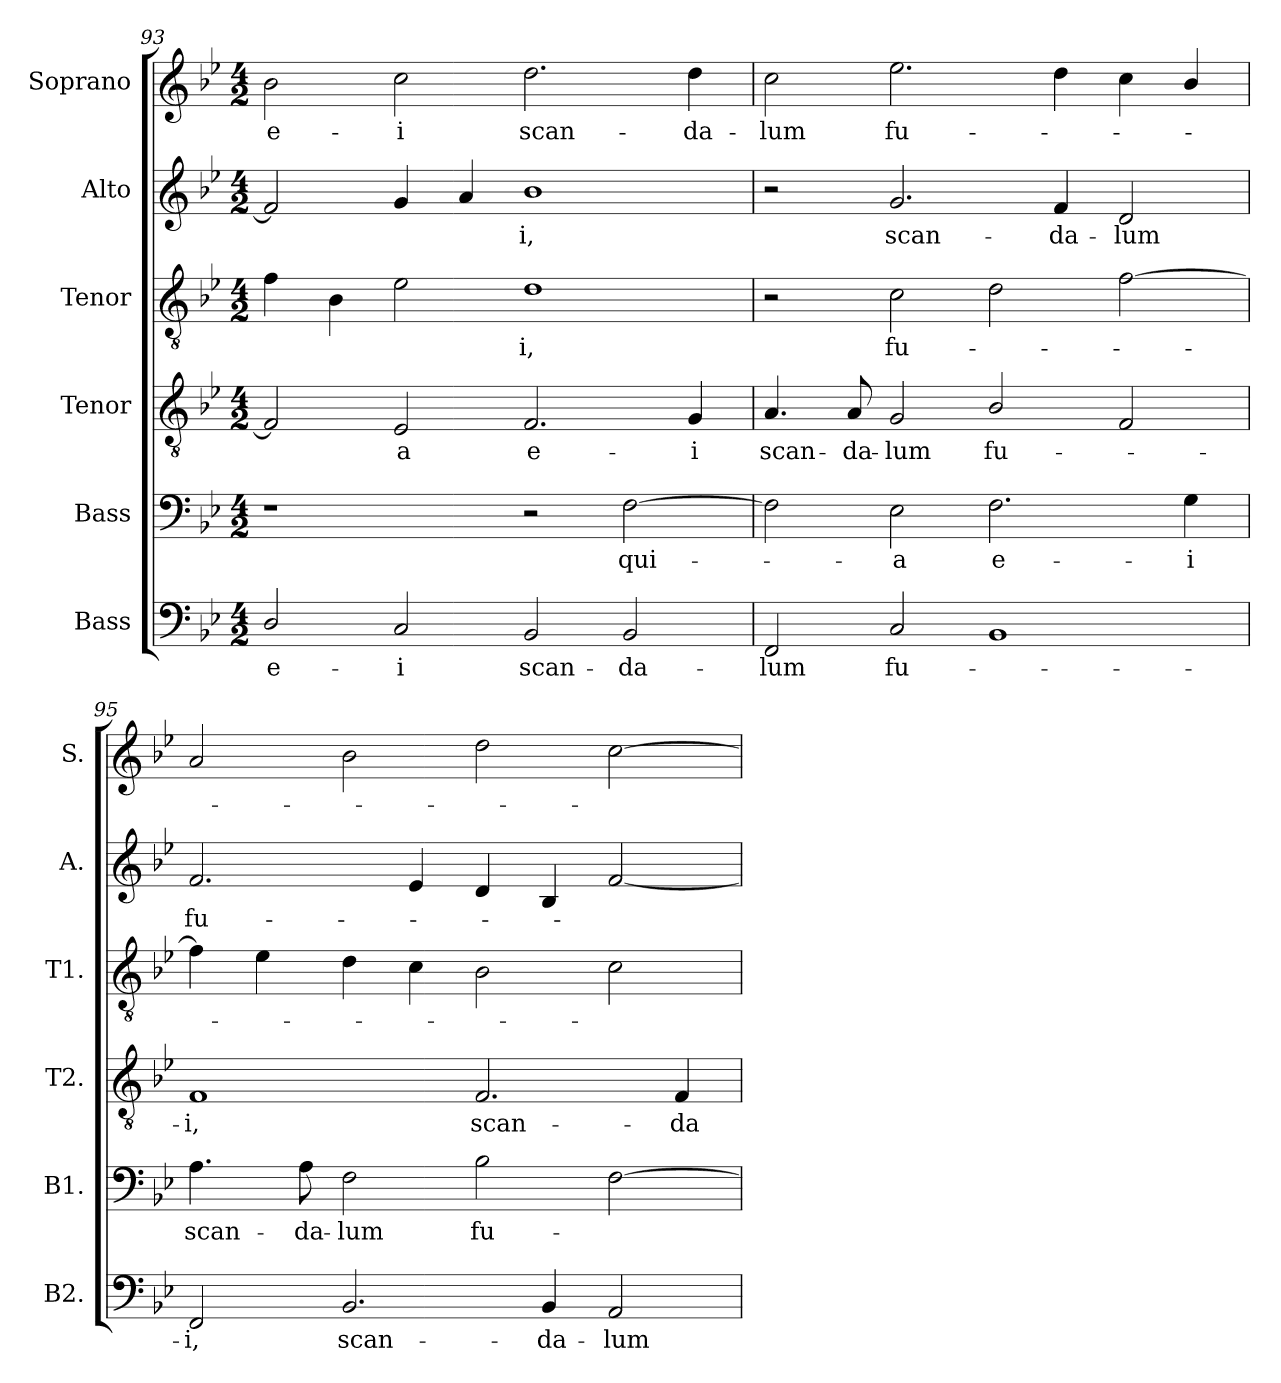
**kern	**text	**kern	**text	**kern	**text	**kern	**text	**kern	**text	**kern	**text
*part6	*part6	*part5	*part5	*part4	*part4	*part3	*part3	*part2	*part2	*part1	*part1
*staff6	*staff6	*staff5	*staff5	*staff4	*staff4	*staff3	*staff3	*staff2	*staff2	*staff1	*staff1
*I"Bass	*	*I"Bass	*	*I"Tenor	*	*I"Tenor	*	*I"Alto	*	*I"Soprano	*
*I'B2.	*	*I'B1.	*	*I'T2.	*	*I'T1.	*	*I'A.	*	*I'S.	*
!!LO:LB:g=z
*clefF4	*	*clefF4	*	*clefGv2	*	*clefGv2	*	*clefG2	*	*clefG2	*
*	*	*	*	*ITrd7c12	*	*ITrd7c12	*	*	*	*	*
*k[b-e-]	*	*k[b-e-]	*	*k[b-e-]	*	*k[b-e-]	*	*k[b-e-]	*	*k[b-e-]	*
*B-:	*	*B-:	*	*B-:	*	*B-:	*	*B-:	*	*B-:	*
*M4/2	*	*M4/2	*	*M4/2	*	*M4/2	*	*M4/2	*	*M4/2	*
=93	=93	=93	=93	=93	=93	=93	=93	=93	=93	=93	=93
!	!LO:LY:b:color=#000000	!	!	!	!	!	!	!	!	!	!
!	!	!	!	!	!	!	!	!	!	!	!LO:LY:b:color=#000000
2Di/	e-	1r	.	2FFi/]	.	4Fi\	.	2fi/]	.	2b-i\	e-
.	.	.	.	.	.	4BB-i\	.	.	.	.	.
!	!LO:LY:b:color=#000000	!	!	!	!	!	!	!	!	!	!
!	!	!	!	!	!LO:LY:b:color=#000000	!	!	!	!	!	!
!	!	!	!	!	!	!	!	!	!	!	!LO:LY:b:color=#000000
2Ci/	-i	.	.	2EE-i/	-a	2E-i\	.	4gi/	.	2cci\	-i
.	.	.	.	.	.	.	.	4ai/	.	.	.
!	!LO:LY:b:color=#000000	!	!	!	!	!	!	!	!	!	!
!	!	!	!	!	!LO:LY:b:color=#000000	!	!	!	!	!	!
!	!	!	!	!	!	!	!LO:LY:b:color=#000000	!	!	!	!
!	!	!	!	!	!	!	!	!	!LO:LY:b:color=#000000	!	!
!	!	!	!	!	!	!	!	!	!	!	!LO:LY:b:color=#000000
2BB-i/	scan-	2r	.	2.FFi/	e-	1Di	-i,	1b-i	-i,	2.ddi\	scan-
!	!LO:LY:b:color=#000000	!	!	!	!	!	!	!	!	!	!
!	!	!	!LO:LY:b:color=#000000	!	!	!	!	!	!	!	!
2BB-i/	-da-	[>2Fi\	qui-	.	.	.	.	.	.	.	.
!	!	!	!	!	!LO:LY:b:color=#000000	!	!	!	!	!	!
!	!	!	!	!	!	!	!	!	!	!	!LO:LY:b:color=#000000
.	.	.	.	4GGi/	-i	.	.	.	.	4ddi\	-da-
=94	=94	=94	=94	=94	=94	=94	=94	=94	=94	=94	=94
!	!LO:LY:b:color=#000000	!	!	!	!	!	!	!	!	!	!
!	!	!	!	!	!LO:LY:b:color=#000000	!	!	!	!	!	!
!	!	!	!	!	!	!	!	!	!	!	!LO:LY:b:color=#000000
2FFi/	-lum	2Fi\]	.	4.AAi/	scan-	2r	.	2r	.	2cci\	-lum
!	!	!	!	!	!LO:LY:b:color=#000000	!	!	!	!	!	!
.	.	.	.	8AAi/	-da-	.	.	.	.	.	.
!	!LO:LY:b:color=#000000	!	!	!	!	!	!	!	!	!	!
!	!	!	!LO:LY:b:color=#000000	!	!	!	!	!	!	!	!
!	!	!	!	!	!LO:LY:b:color=#000000	!	!	!	!	!	!
!	!	!	!	!	!	!	!LO:LY:b:color=#000000	!	!	!	!
!	!	!	!	!	!	!	!	!	!LO:LY:b:color=#000000	!	!
!	!	!	!	!	!	!	!	!	!	!	!LO:LY:b:color=#000000
2Ci/	fu-	2E-i\	-a	2GGi/	-lum	2Ci\	fu-	2.gi/	scan-	2.ee-i\	fu-
!	!	!	!LO:LY:b:color=#000000	!	!	!	!	!	!	!	!
!	!	!	!	!	!LO:LY:b:color=#000000	!	!	!	!	!	!
1BB-i	.	2.Fi\	e-	2BB-i/	fu-	2Di\	.	.	.	.	.
!	!	!	!	!	!	!	!	!	!LO:LY:b:color=#000000	!	!
.	.	.	.	.	.	.	.	4fi/	-da-	4ddi\	.
!	!	!	!	!	!	!	!	!	!LO:LY:b:color=#000000	!	!
.	.	.	.	2FFi/	.	[>2Fi\	.	2di/	-lum	4cci\	.
!	!	!	!LO:LY:b:color=#000000	!	!	!	!	!	!	!	!
.	.	4Gi\	-i	.	.	.	.	.	.	4b-i/	.
=95	=95	=95	=95	=95	=95	=95	=95	=95	=95	=95	=95
!	!LO:LY:b:color=#000000	!	!	!	!	!	!	!	!	!	!
!	!	!	!LO:LY:b:color=#000000	!	!	!	!	!	!	!	!
!	!	!	!	!	!LO:LY:b:color=#000000	!	!	!	!	!	!
!	!	!	!	!	!	!	!	!	!LO:LY:b:color=#000000	!	!
2FFi/	-i,	4.Ai\	scan-	1FFi	-i,	4Fi\]	.	2.fi/	fu-	2ai/	.
.	.	.	.	.	.	4E-i\	.	.	.	.	.
!	!	!	!LO:LY:b:color=#000000	!	!	!	!	!	!	!	!
.	.	8Ai\	-da-	.	.	.	.	.	.	.	.
!	!LO:LY:b:color=#000000	!	!	!	!	!	!	!	!	!	!
!	!	!	!LO:LY:b:color=#000000	!	!	!	!	!	!	!	!
2.BB-i/	scan-	2Fi\	-lum	.	.	4Di\	.	.	.	2b-i\	.
.	.	.	.	.	.	4Ci\	.	4e-i/	.	.	.
!	!	!	!LO:LY:b:color=#000000	!	!	!	!	!	!	!	!
!	!	!	!	!	!LO:LY:b:color=#000000	!	!	!	!	!	!
.	.	2B-i\	fu-	2.FFi/	scan-	2BB-i\	.	4di/	.	2ddi\	.
!	!LO:LY:b:color=#000000	!	!	!	!	!	!	!	!	!	!
4BB-i/	-da-	.	.	.	.	.	.	4B-i/	.	.	.
!	!LO:LY:b:color=#000000	!	!	!	!	!	!	!	!	!	!
2AAi/	-lum	[>2Fi\	.	.	.	2Ci\	.	[<2fi/	.	[>2cci\	.
!	!	!	!	!	!LO:LY:b:color=#000000	!	!	!	!	!	!
.	.	.	.	4FFi/	-da-	.	.	.	.	.	.
=	=	=	=	=	=	=	=	=	=	=	=
*-	*-	*-	*-	*-	*-	*-	*-	*-	*-	*-	*-
